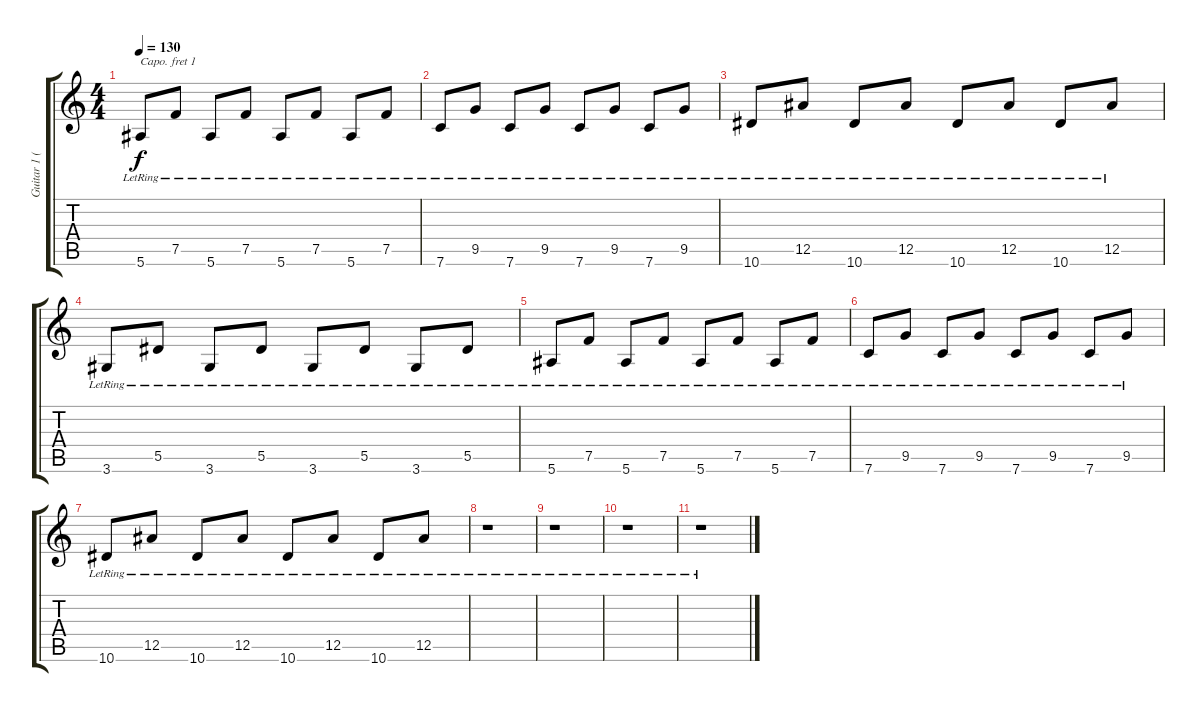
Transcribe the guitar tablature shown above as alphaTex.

\track ("Guitar 1 (Clean)" "Guitar 1 (") {instrument electricguitarclean}
\staff {score tabs}
\capo 1
\tuning (E4 B3 G3 D3 A2 E2) {hide}
\ts (4 4)
\tempo 130
\clef g2
\ks c
5.6{lr}.8{dy f} 7.5{lr}.8 5.6{lr}.8 7.5{lr}.8 5.6{lr}.8 7.5{lr}.8 5.6{lr}.8 7.5{lr}.8 |
7.6{lr}.8 9.5{lr}.8 7.6{lr}.8 9.5{lr}.8 7.6{lr}.8 9.5{lr}.8 7.6{lr}.8 9.5{lr}.8 |
10.6{lr}.8 12.5{lr}.8 10.6{lr}.8 12.5{lr}.8 10.6{lr}.8 12.5{lr}.8 10.6{lr}.8 12.5{lr}.8 |
3.6{lr}.8 5.5{lr}.8 3.6{lr}.8 5.5{lr}.8 3.6{lr}.8 5.5{lr}.8 3.6{lr}.8 5.5{lr}.8 |
5.6{lr}.8 7.5{lr}.8 5.6{lr}.8 7.5{lr}.8 5.6{lr}.8 7.5{lr}.8 5.6{lr}.8 7.5{lr}.8 |
7.6{lr}.8 9.5{lr}.8 7.6{lr}.8 9.5{lr}.8 7.6{lr}.8 9.5{lr}.8 7.6{lr}.8 9.5{lr}.8 |
10.6{lr}.8 12.5{lr}.8 10.6{lr}.8 12.5{lr}.8 10.6{lr}.8 12.5{lr}.8 10.6{lr}.8 12.5{lr}.8 |
r.1 |
r.1 |
r.1 |
r.1
